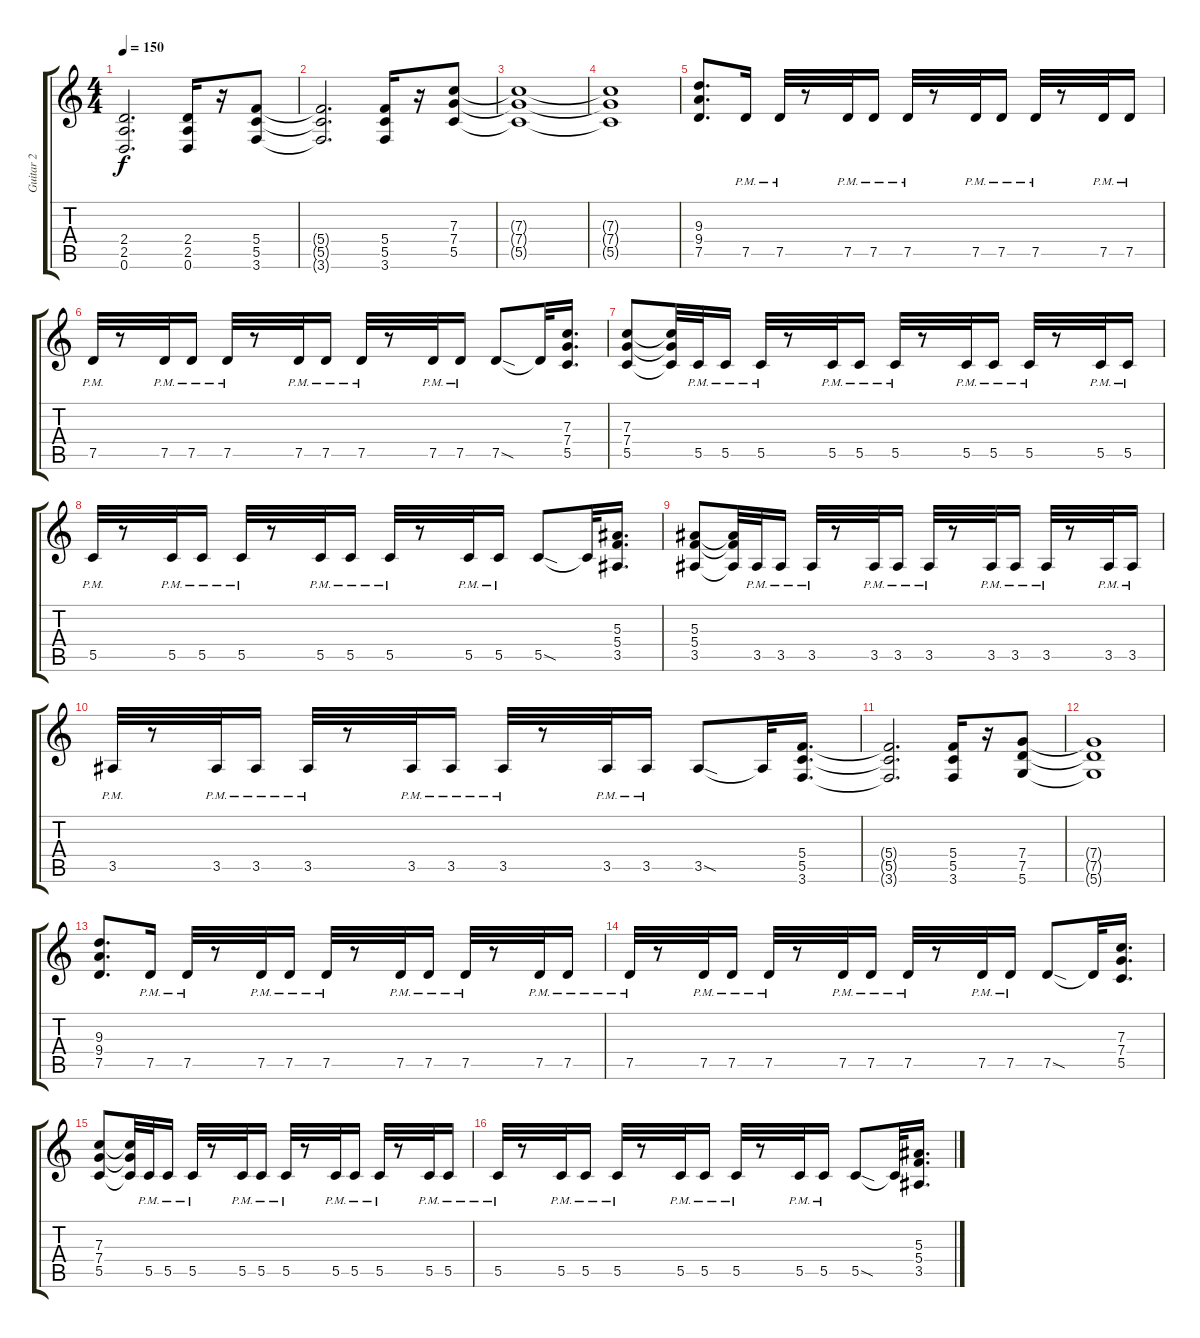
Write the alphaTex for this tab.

\track ("Guitar 2" "Guitar 2") {instrument distortionguitar}
\staff {score tabs}
\tuning (D4 A3 F3 C3 G2 D2) {hide}
\ts (4 4)
\tempo 150
\clef g2
\ks c
(2.4{t} 2.5{t} 0.6{t}).2{d dy f} (2.4 2.5 0.6).16 r.16 (5.4 5.5 3.6).8 |
(5.4{t} 5.5{t} 3.6{t}).2{d} (5.4 5.5 3.6).16 r.16 (7.3 7.4 5.5).8 |
(7.3{t} 7.4{t} 5.5{t}).1 |
(7.3{t} 7.4{t} 5.5{t}).1 |
(9.3 9.4 7.5).8{d} 7.5{pm}.16 7.5{pm}.32 r.8 7.5{pm}.32 7.5{pm}.16 7.5{pm}.32 r.8 7.5{pm}.32 7.5{pm}.16 7.5{pm}.32 r.8 7.5{pm}.32 7.5{pm}.16 |
7.5{pm}.32 r.8 7.5{pm}.32 7.5{pm}.16 7.5{pm}.32 r.8 7.5{pm}.32 7.5{pm}.16 7.5{pm}.32 r.8 7.5{pm}.32 7.5{pm}.16 7.5{sod}.8 7.5{t}.32 (7.3 7.4 5.5).16{d} |
(7.3 7.4 5.5).8 (7.3{t} 7.4{t} 5.5{t}).32 5.5{pm}.32 5.5{pm}.16 5.5{pm}.32 r.8 5.5{pm}.32 5.5{pm}.16 5.5{pm}.32 r.8 5.5{pm}.32 5.5{pm}.16 5.5{pm}.32 r.8 5.5{pm}.32 5.5{pm}.16 |
5.5{pm}.32 r.8 5.5{pm}.32 5.5{pm}.16 5.5{pm}.32 r.8 5.5{pm}.32 5.5{pm}.16 5.5{pm}.32 r.8 5.5{pm}.32 5.5{pm}.16 5.5{sod}.8 5.5{t}.32 (5.3 5.4 3.5).16{d} |
(5.3 5.4 3.5).8 (5.3{t} 5.4{t} 3.5{t}).32 3.5{pm}.32 3.5{pm}.16 3.5{pm}.32 r.8 3.5{pm}.32 3.5{pm}.16 3.5{pm}.32 r.8 3.5{pm}.32 3.5{pm}.16 3.5{pm}.32 r.8 3.5{pm}.32 3.5{pm}.16 |
3.5{pm}.32 r.8 3.5{pm}.32 3.5{pm}.16 3.5{pm}.32 r.8 3.5{pm}.32 3.5{pm}.16 3.5{pm}.32 r.8 3.5{pm}.32 3.5{pm}.16 3.5{sod}.8 3.5{t}.32 (5.4 5.5 3.6).16{d} |
(5.4{t} 5.5{t} 3.6{t}).2{d} (5.4 5.5 3.6).16 r.16 (7.4 7.5 5.6).8 |
(7.4{t} 7.5{t} 5.6{t}).1 |
(9.3 9.4 7.5).8{d} 7.5{pm}.16 7.5{pm}.32 r.8 7.5{pm}.32 7.5{pm}.16 7.5{pm}.32 r.8 7.5{pm}.32 7.5{pm}.16 7.5{pm}.32 r.8 7.5{pm}.32 7.5{pm}.16 |
7.5{pm}.32 r.8 7.5{pm}.32 7.5{pm}.16 7.5{pm}.32 r.8 7.5{pm}.32 7.5{pm}.16 7.5{pm}.32 r.8 7.5{pm}.32 7.5{pm}.16 7.5{sod}.8 7.5{t}.32 (7.3 7.4 5.5).16{d} |
(7.3 7.4 5.5).8 (7.3{t} 7.4{t} 5.5{t}).32 5.5{pm}.32 5.5{pm}.16 5.5{pm}.32 r.8 5.5{pm}.32 5.5{pm}.16 5.5{pm}.32 r.8 5.5{pm}.32 5.5{pm}.16 5.5{pm}.32 r.8 5.5{pm}.32 5.5{pm}.16 |
5.5{pm}.32 r.8 5.5{pm}.32 5.5{pm}.16 5.5{pm}.32 r.8 5.5{pm}.32 5.5{pm}.16 5.5{pm}.32 r.8 5.5{pm}.32 5.5{pm}.16 5.5{sod}.8 5.5{t}.32 (5.3 5.4 3.5).16{d}
